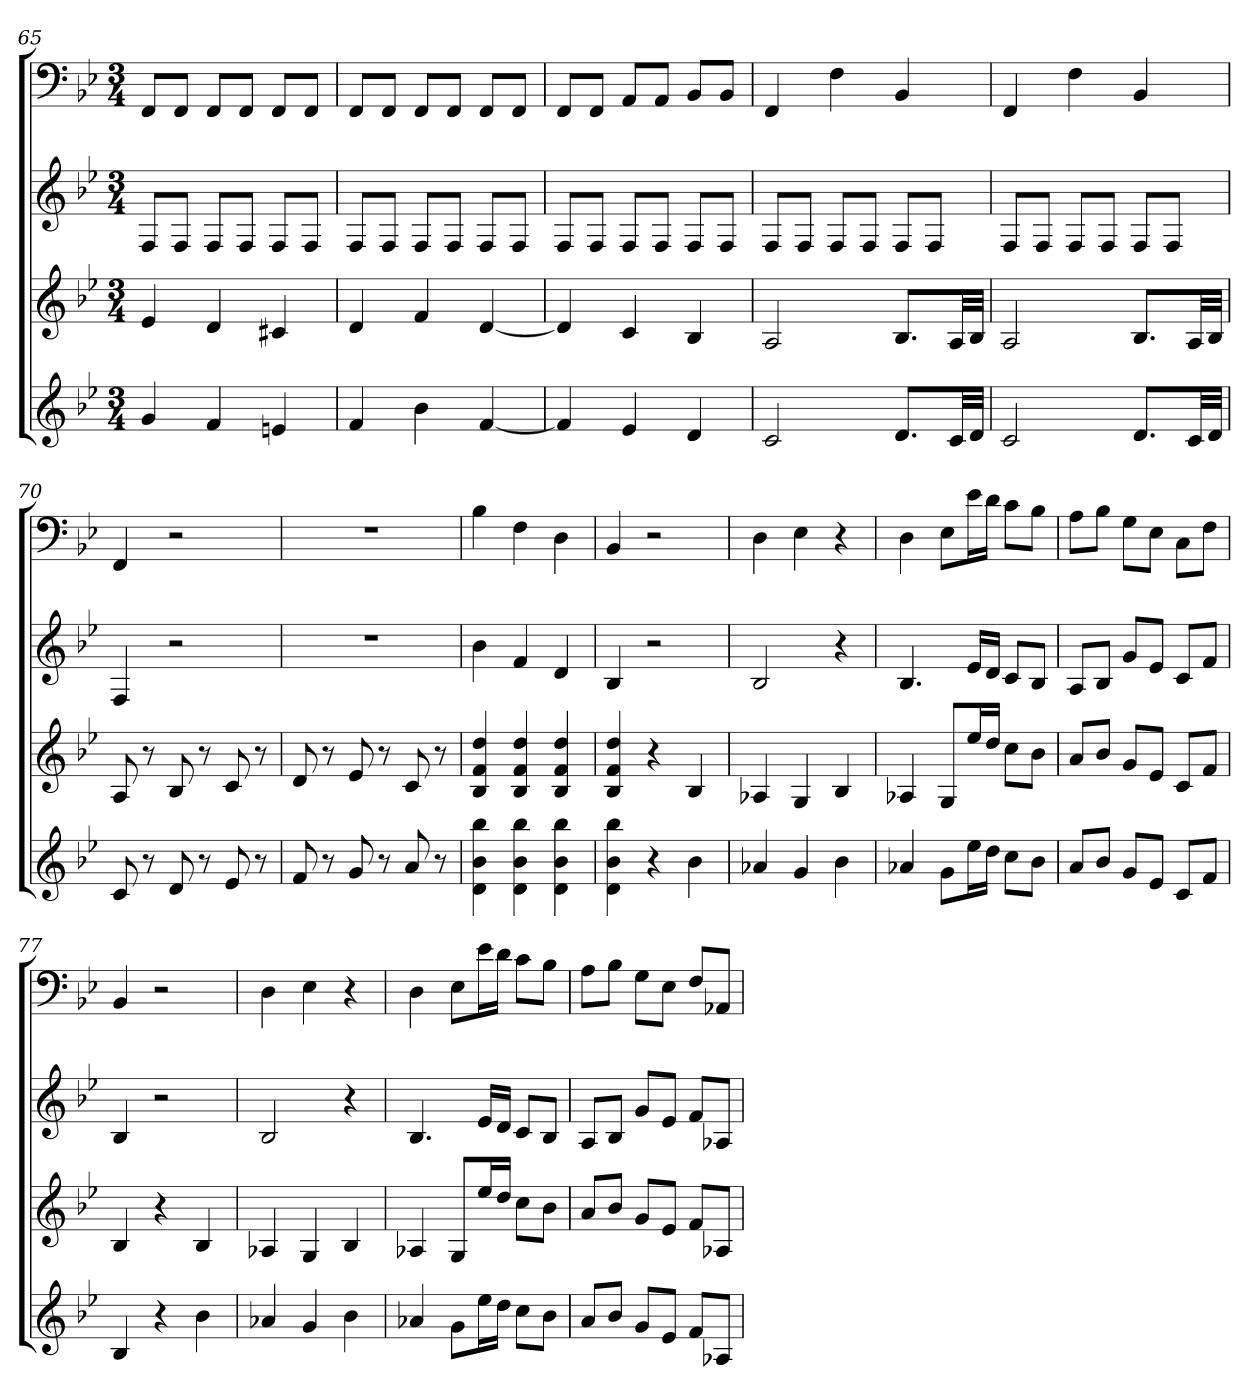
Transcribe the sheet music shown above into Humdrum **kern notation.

**kern	**kern	**kern	**kern
*part4	*part3	*part2	*part1
*staff4	*staff3	*staff2	*staff1
*k[b-e-]	*k[b-e-]	*k[b-e-]	*k[b-e-]
*B-:	*B-:	*B-:	*B-:
*M3/4	*M3/4	*M3/4	*M3/4
=65	=65	=65	=65
4g	4e-	8FL	8FFL
.	.	8FJ	8FFJ
4f	4d	8FL	8FFL
.	.	8FJ	8FFJ
4en	4c#X	8FL	8FFL
.	.	8FJ	8FFJ
=66	=66	=66	=66
4f	4d	8FL	8FFL
.	.	8FJ	8FFJ
4b-	4f	8FL	8FFL
.	.	8FJ	8FFJ
[4f	[4d	8FL	8FFL
.	.	8FJ	8FFJ
=67	=67	=67	=67
4f]	4d]	8FL	8FFL
.	.	8FJ	8FFJ
4e-	4c	8FL	8AAL
.	.	8FJ	8AAJ
4d	4B-	8FL	8BB-L
.	.	8FJ	8BB-J
=68	=68	=68	=68
2c	2A	8FL	4FF
.	.	8FJ	.
.	.	8FL	4F
.	.	8FJ	.
8.dL	8.B-L	8FL	4BB-
.	.	8FJ	.
32cLL	32ALL	.	.
32dJJJ	32B-JJJ	.	.
=69	=69	=69	=69
2c	2A	8FL	4FF
.	.	8FJ	.
.	.	8FL	4F
.	.	8FJ	.
8.dL	8.B-L	8FL	4BB-
.	.	8FJ	.
32cLL	32ALL	.	.
32dJJJ	32B-JJJ	.	.
=70	=70	=70	=70
8c	8A	4F	4FF
8r	8r	.	.
8d	8B-	2r	2r
8r	8r	.	.
8e-	8c	.	.
8r	8r	.	.
=71	=71	=71	=71
8f	8d	2.r	2.r
8r	8r	.	.
8g	8e-	.	.
8r	8r	.	.
8a	8c	.	.
8r	8r	.	.
=72	=72	=72	=72
4d 4b- 4bb-	4B- 4f 4dd	4b-	4B-
4d 4b- 4bb-	4B- 4f 4dd	4f	4F
4d 4b- 4bb-	4B- 4f 4dd	4d	4D
=73	=73	=73	=73
4d 4b- 4bb-	4B- 4f 4dd	4B-	4BB-
4r	4r	2r	2r
4b-	4B-	.	.
=74	=74	=74	=74
4a-X	4A-X	2B-	4D
4g	4G	.	4E-
4b-	4B-	4r	4r
=75	=75	=75	=75
4a-X	4A-X	4.B-	4D
8gL	8GL	.	8E-L
16ee-L	16ee-L	16e-LL	16e-L
16ddJJ	16ddJJ	16dJJ	16dJJ
8ccL	8ccL	8cL	8cL
8b-J	8b-J	8B-J	8B-J
=76	=76	=76	=76
8aL	8aL	8AL	8AL
8b-J	8b-J	8B-J	8B-J
8gL	8gL	8gL	8GL
8e-J	8e-J	8e-J	8E-J
8cL	8cL	8cL	8CL
8fJ	8fJ	8fJ	8FJ
=77	=77	=77	=77
4B-	4B-	4B-	4BB-
4r	4r	2r	2r
4b-	4B-	.	.
=78	=78	=78	=78
4a-X	4A-X	2B-	4D
4g	4G	.	4E-
4b-	4B-	4r	4r
=79	=79	=79	=79
4a-X	4A-X	4.B-	4D
8gL	8GL	.	8E-L
16ee-L	16ee-L	16e-LL	16e-L
16ddJJ	16ddJJ	16dJJ	16dJJ
8ccL	8ccL	8cL	8cL
8b-J	8b-J	8B-J	8B-J
=80	=80	=80	=80
8aL	8aL	8AL	8AL
8b-J	8b-J	8B-J	8B-J
8gL	8gL	8gL	8GL
8e-J	8e-J	8e-J	8E-J
8fL	8fL	8fL	8FL
8A-XJ	8A-XJ	8A-XJ	8AA-XJ
=	=	=	=
*-	*-	*-	*-
